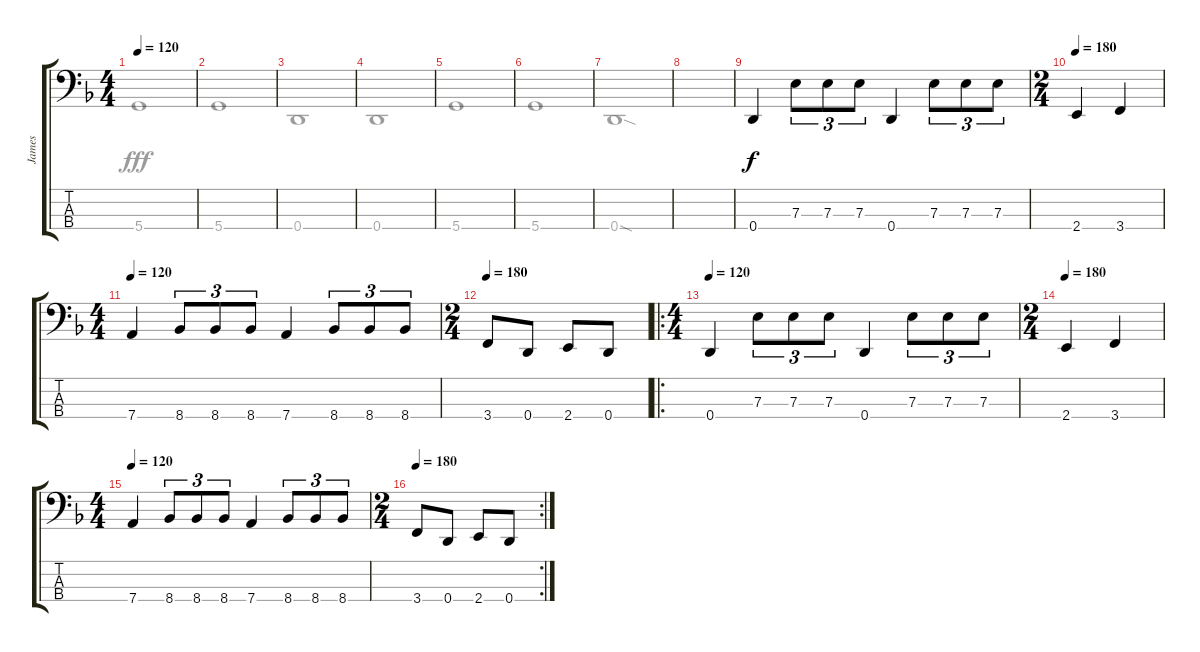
\track ("James" "James") {instrument electricbassfinger}
\staff {score tabs}
\tuning (G2 D2 A1 D1) {hide}
\voice
\ts (4 4)
\tempo 120
\clef f4
\ks dminor
|
|
|
|
|
|
|
|
0.4.4 7.3.8{tu (3 2)} 7.3.8{tu (3 2)} 7.3.8{tu (3 2)} 0.4.4 7.3.8{tu (3 2)} 7.3.8{tu (3 2)} 7.3.8{tu (3 2)} |
\ts (2 4)
\tempo 180
2.4.4 3.4.4 |
\ts (4 4)
\tempo 120
7.4.4 8.4.8{tu (3 2)} 8.4.8{tu (3 2)} 8.4.8{tu (3 2)} 7.4.4 8.4.8{tu (3 2)} 8.4.8{tu (3 2)} 8.4.8{tu (3 2)} |
\ts (2 4)
\tempo 180
3.4.8 0.4.8 2.4.8 0.4.8 |
\ro
\ts (4 4)
\tempo 120
0.4.4 7.3.8{tu (3 2)} 7.3.8{tu (3 2)} 7.3.8{tu (3 2)} 0.4.4 7.3.8{tu (3 2)} 7.3.8{tu (3 2)} 7.3.8{tu (3 2)} |
\ts (2 4)
\tempo 180
2.4.4 3.4.4 |
\ts (4 4)
\tempo 120
7.4.4 8.4.8{tu (3 2)} 8.4.8{tu (3 2)} 8.4.8{tu (3 2)} 7.4.4 8.4.8{tu (3 2)} 8.4.8{tu (3 2)} 8.4.8{tu (3 2)} |
\rc 2
\ts (2 4)
\tempo 180
3.4.8 0.4.8 2.4.8 0.4.8
\voice
\clef f4
\ottava regular
\simile none
\ks dminor
5.4.1{dy fff} |
5.4.1 |
0.4.1 |
0.4.1 |
5.4.1 |
5.4.1 |
0.4{sod}.1 |
|
|
|
|
|
|
|
|
